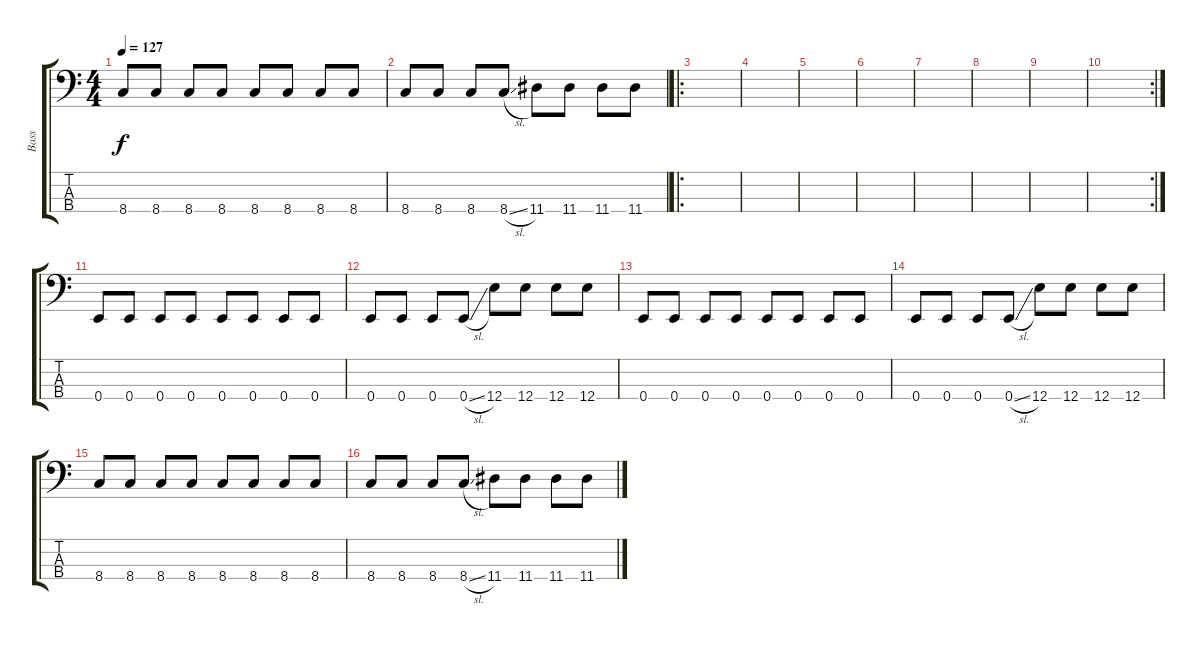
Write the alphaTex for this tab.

\track ("Bass" "Bass") {instrument electricbassfinger}
\staff {score tabs}
\tuning (G2 D2 A1 E1) {hide}
\ts (4 4)
\tempo 127
\clef f4
\ks c
8.4.8{dy f} 8.4.8 8.4.8 8.4.8 8.4.8 8.4.8 8.4.8 8.4.8 |
8.4.8 8.4.8 8.4.8 8.4{sl}.8 11.4.8 11.4.8 11.4.8 11.4.8 |
\ro
|
|
|
|
|
|
|
\rc 2
|
0.4.8 0.4.8 0.4.8 0.4.8 0.4.8 0.4.8 0.4.8 0.4.8 |
0.4.8 0.4.8 0.4.8 0.4{sl}.8 12.4.8 12.4.8 12.4.8 12.4.8 |
0.4.8 0.4.8 0.4.8 0.4.8 0.4.8 0.4.8 0.4.8 0.4.8 |
0.4.8 0.4.8 0.4.8 0.4{sl}.8 12.4.8 12.4.8 12.4.8 12.4.8 |
8.4.8 8.4.8 8.4.8 8.4.8 8.4.8 8.4.8 8.4.8 8.4.8 |
8.4.8 8.4.8 8.4.8 8.4{sl}.8 11.4.8 11.4.8 11.4.8 11.4.8
